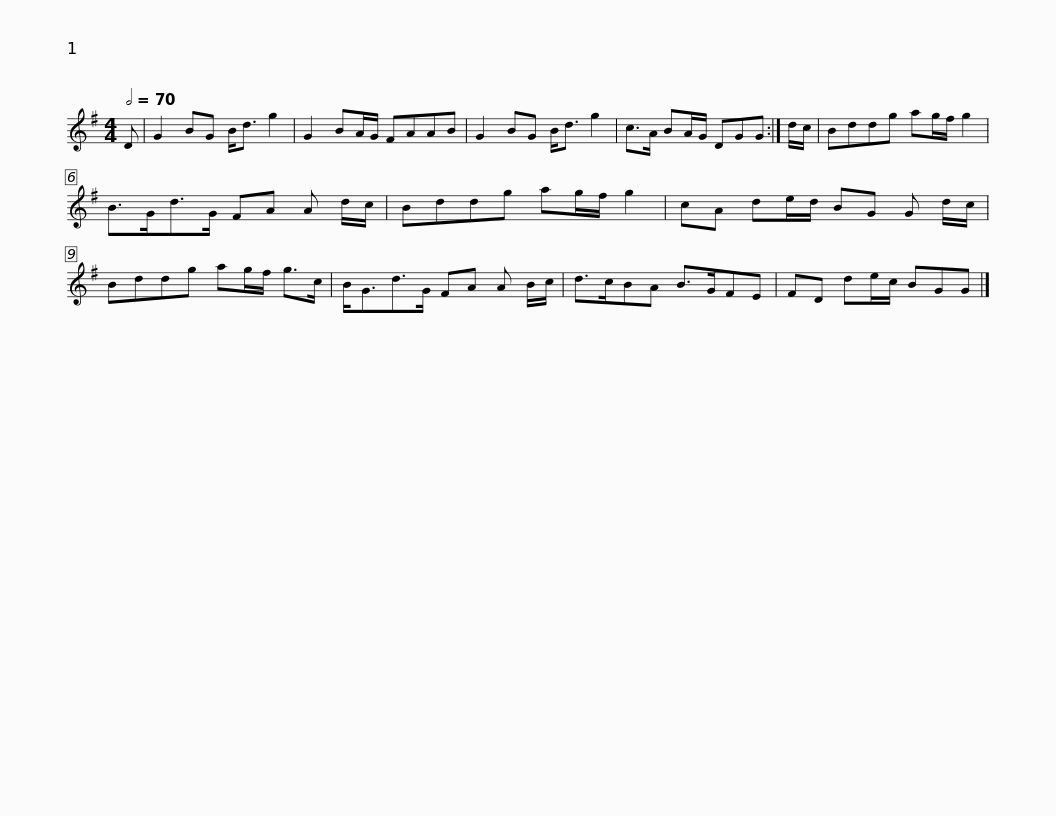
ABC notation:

X:1
L:1/8
Q:1/2=70
M:4/4
I:linebreak $
K:G
V:1 treble
V:1
 D | G2 BG B<d g2 | G2 BA/G/ FAAB | G2 BG B<d g2 | c>A BA/G/ DGG :|$ %5
 d/c/ | Bddg ag/f/ g2 | B>Gd>G FA A d/c/ | Bddg ag/f/ g2 | cA de/d/ BG G d/c/ |$ %10
 Bddg ag/f/ g>c | B<Gd>G FA A B/c/ | d>cBA B>GFE | FD de/c/ BGG |] %14
